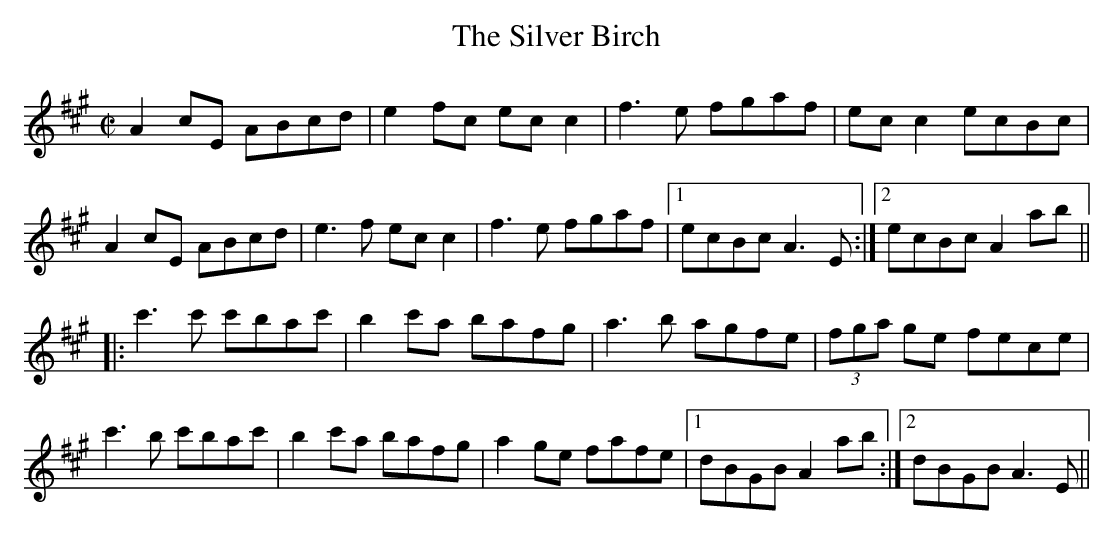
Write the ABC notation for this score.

X:1
T:Silver Birch, The
M:C|
K:A
A2cE ABcd|e2fc ecc2|f3e fgaf|ecc2 ecBc|
A2cE ABcd|e3f ecc2|f3e fgaf|1 ecBc A3E:|2 ecBc A2ab||
|:c'3c' c'bac'|b2c'a bafg|a3b agfe|(3fga ge fece|
c'3b c'bac'|b2c'a bafg|a2ge fafe|1 dBGB A2ab:|2 dBGB A3E||
